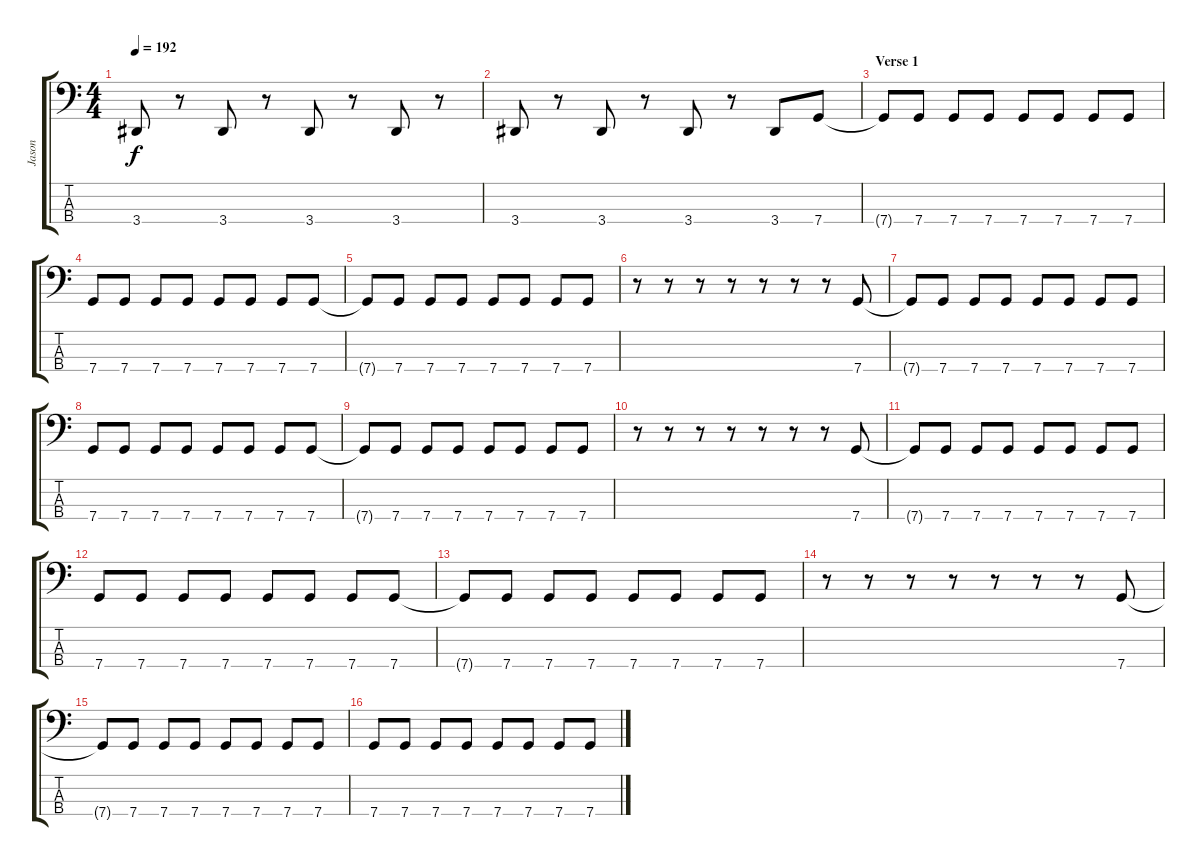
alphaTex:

\track ("Jason" "Jason") {instrument electricbassfinger}
\staff {score tabs}
\tuning (F2 C2 G1 C1) {hide}
\ts (4 4)
\tempo 192
\clef f4
\ks c
3.4.8{dy f} r.8 3.4.8 r.8 3.4.8 r.8 3.4.8 r.8 |
3.4.8 r.8 3.4.8 r.8 3.4.8 r.8 3.4.8 7.4.8 |
\section ("" "Verse 1")
7.4{t}.8 7.4.8 7.4.8 7.4.8 7.4.8 7.4.8 7.4.8 7.4.8 |
7.4.8 7.4.8 7.4.8 7.4.8 7.4.8 7.4.8 7.4.8 7.4.8 |
7.4{t}.8 7.4.8 7.4.8 7.4.8 7.4.8 7.4.8 7.4.8 7.4.8 |
r.8 r.8 r.8 r.8 r.8 r.8 r.8 7.4.8 |
7.4{t}.8 7.4.8 7.4.8 7.4.8 7.4.8 7.4.8 7.4.8 7.4.8 |
7.4.8 7.4.8 7.4.8 7.4.8 7.4.8 7.4.8 7.4.8 7.4.8 |
7.4{t}.8 7.4.8 7.4.8 7.4.8 7.4.8 7.4.8 7.4.8 7.4.8 |
r.8 r.8 r.8 r.8 r.8 r.8 r.8 7.4.8 |
7.4{t}.8 7.4.8 7.4.8 7.4.8 7.4.8 7.4.8 7.4.8 7.4.8 |
7.4.8 7.4.8 7.4.8 7.4.8 7.4.8 7.4.8 7.4.8 7.4.8 |
7.4{t}.8 7.4.8 7.4.8 7.4.8 7.4.8 7.4.8 7.4.8 7.4.8 |
r.8 r.8 r.8 r.8 r.8 r.8 r.8 7.4.8 |
7.4{t}.8 7.4.8 7.4.8 7.4.8 7.4.8 7.4.8 7.4.8 7.4.8 |
7.4.8 7.4.8 7.4.8 7.4.8 7.4.8 7.4.8 7.4.8 7.4.8
